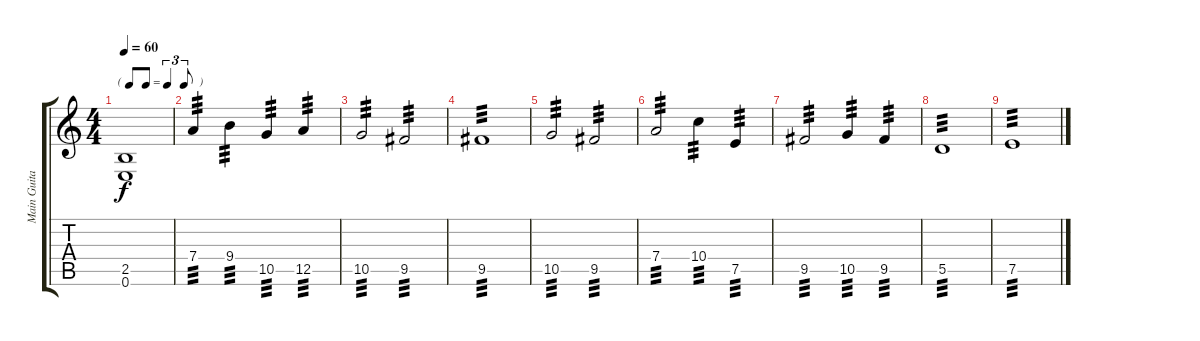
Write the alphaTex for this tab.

\track ("Main Guitar (rhythm)" "Main Guita") {instrument distortionguitar}
\staff {score tabs}
\tuning (E4 B3 G3 D3 A2 E2) {hide}
\ts (4 4)
\tf triplet8th
\tempo 60
\clef g2
\ks c
(2.5 0.6).1{dy f} |
7.4.4{tp 3} 9.4.4{tp 3} 10.5.4{tp 3} 12.5.4{tp 3} |
10.5.2{tp 3} 9.5.2{tp 3} |
9.5.1{tp 3} |
10.5.2{tp 3} 9.5.2{tp 3} |
7.4.2{tp 3} 10.4.4{tp 3} 7.5.4{tp 3} |
9.5.2{tp 3} 10.5.4{tp 3} 9.5.4{tp 3} |
5.5.1{tp 3} |
7.5.1{tp 3}
